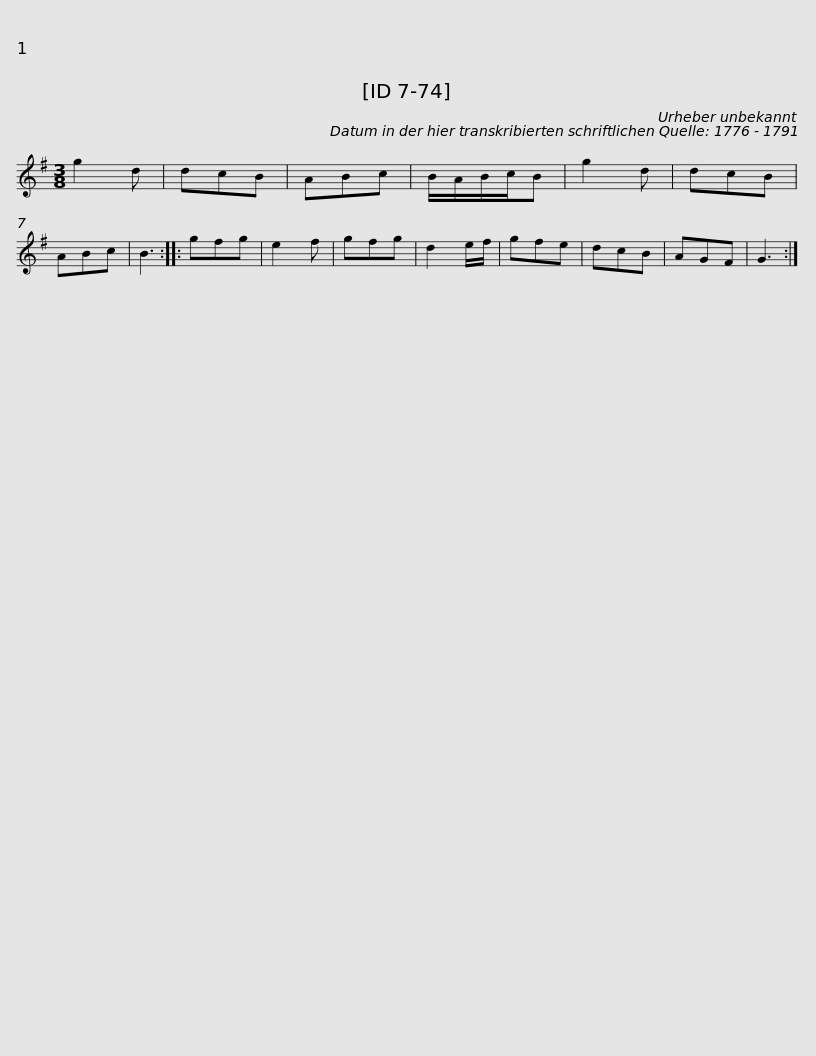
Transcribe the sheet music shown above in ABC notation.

X:1
L:1/8
M:3/8
I:linebreak $
K:G
V:1 treble
V:1
 g2 d | dcB | ABc | B/A/B/c/B | g2 d | %5
 dcB | ABc | B3 :: gfg | e2 f | %10
 gfg | d2 e/f/ | gfe | dcB |$ AGF | %15
 G3 :| %16
